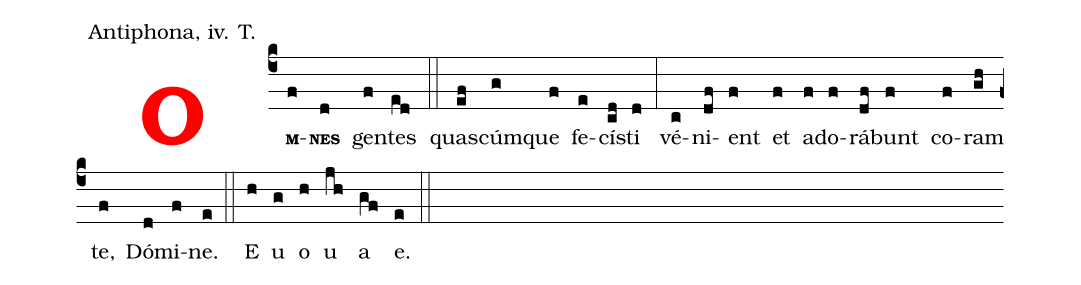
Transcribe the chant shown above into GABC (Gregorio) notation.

office-part: Antiphona, iv. T.;
%%
<v>\bf\textcolor{red}{O}</v><v>\bf\scriptsize{M}</v>(c4f)<v>\bf\scriptsize{NES}</v>(d) gen(f)tes(ed) (::) quas(ef)cúm(g)que(f) fe(e)cí(cd)sti(d) (:)vé(c)ni(df)ent(f) et(f) a(f)do(f)rá(df)bunt(f) co(f)ram(gh) te,(f) Dó(d)mi(f)ne.(e)  (::) E(h) u(g) o(h) u(jh) a(gf) e.(e) (::)
